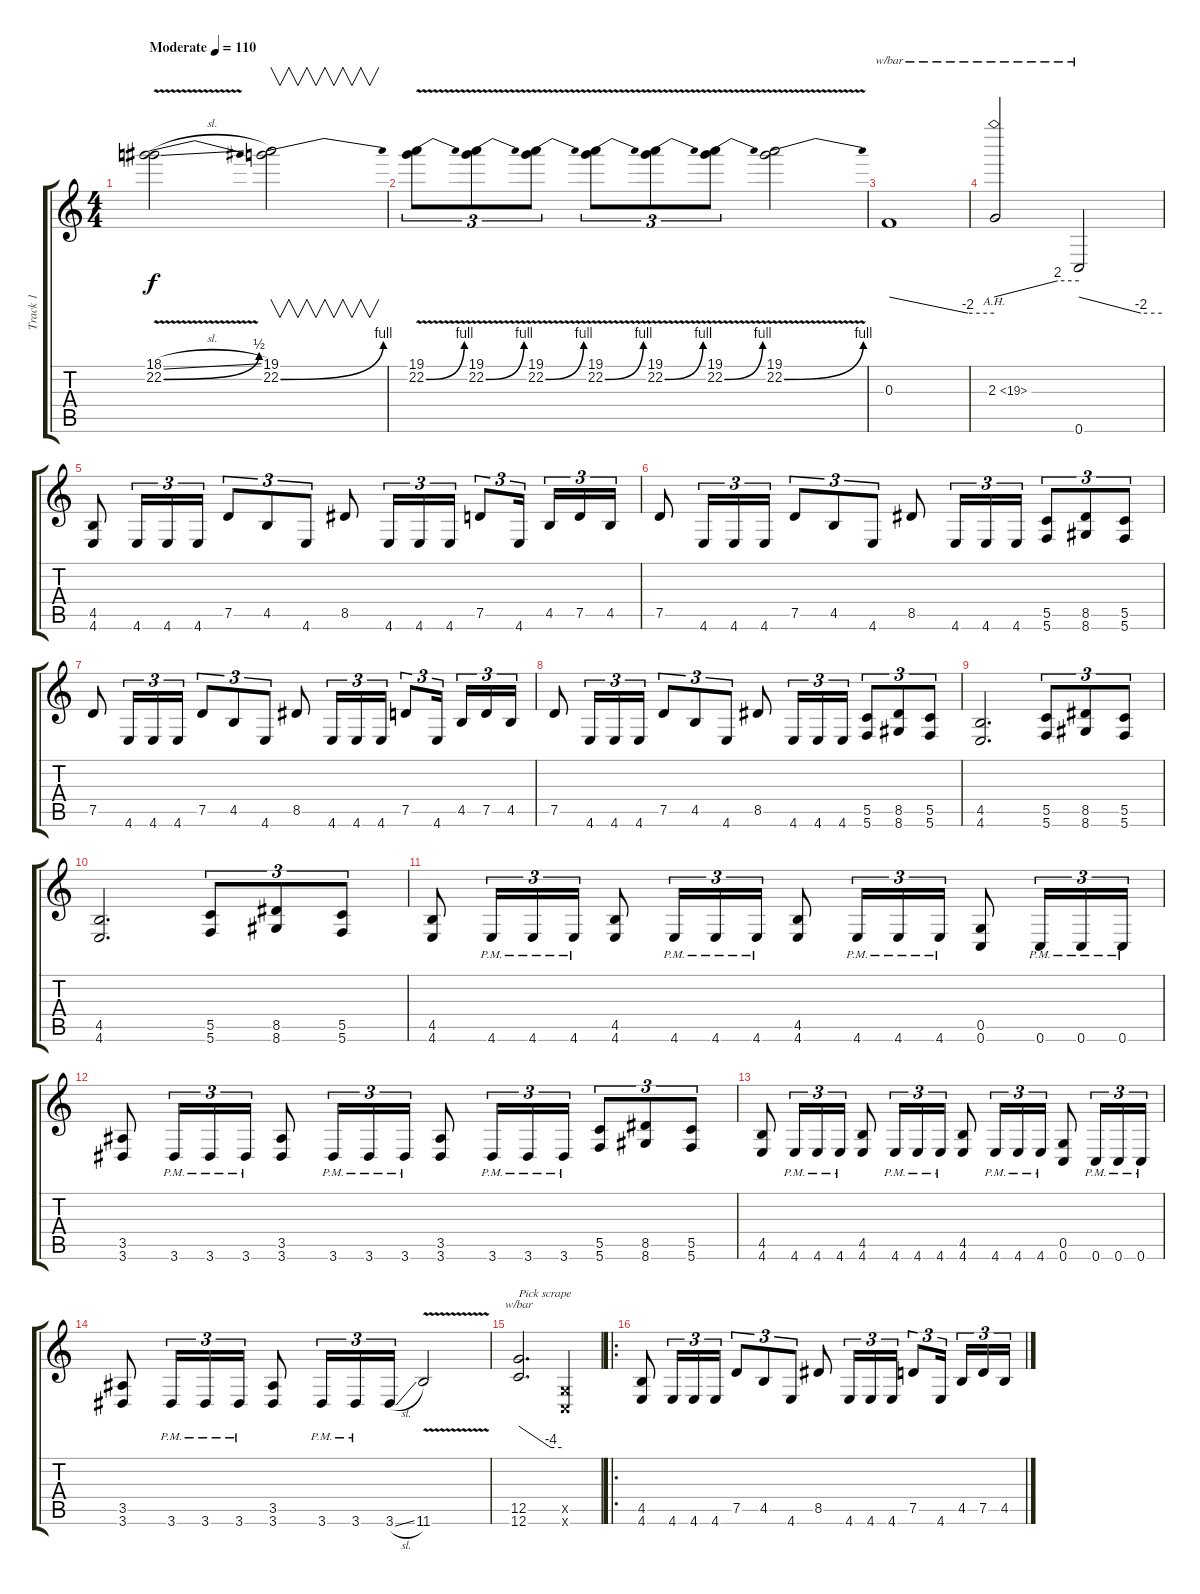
\track ("Track 1" "Track 1") {instrument distortionguitar}
\staff {score tabs}
\tuning (D4 A3 F3 C3 G2 C2) {hide}
\ts (4 4)
\tempo (110 "Moderate")
\clef g2
\ks c
(18.1{sl} 22.2{be (bend 0 0 60 2) v}).2{dy f instrument distortionguitar} (19.1 22.2{be (bend 0 0 60 4)}).2{v} |
(19.1 22.2{be (bend 0 0 60 4) v}).8{tu (3 2)} (19.1 22.2{be (bend 0 0 60 4) v}).8{tu (3 2)} (19.1 22.2{be (bend 0 0 60 4) v}).8{tu (3 2)} (19.1 22.2{be (bend 0 0 60 4) v}).8{tu (3 2)} (19.1 22.2{be (bend 0 0 60 4) v}).8{tu (3 2)} (19.1 22.2{be (bend 0 0 60 4) v}).8{tu (3 2)} (19.1 22.2{be (bend 0 0 60 4) v}).2 |
0.3.1{tbe (custom default 0 0 45 -8 60 -8)} |
2.3{ah 17}.2{tbe (custom default 0 0 45 8 60 8)} 0.6.2{tbe (custom default 0 0 45 -8 60 -8)} |
(4.5 4.6).8 4.6.16{tu (3 2)} 4.6.16{tu (3 2)} 4.6.16{tu (3 2)} 7.5.8{tu (3 2)} 4.5.8{tu (3 2)} 4.6.8{tu (3 2)} 8.5.8 4.6.16{tu (3 2)} 4.6.16{tu (3 2)} 4.6.16{tu (3 2)} 7.5.8{tu (3 2)} 4.6.16{tu (3 2) beam splitsecondary} 4.5.16{tu (3 2)} 7.5.16{tu (3 2)} 4.5.16{tu (3 2)} |
7.5.8 4.6.16{tu (3 2)} 4.6.16{tu (3 2)} 4.6.16{tu (3 2)} 7.5.8{tu (3 2)} 4.5.8{tu (3 2)} 4.6.8{tu (3 2)} 8.5.8 4.6.16{tu (3 2)} 4.6.16{tu (3 2)} 4.6.16{tu (3 2)} (5.5 5.6).8{tu (3 2)} (8.5 8.6).8{tu (3 2)} (5.5 5.6).8{tu (3 2)} |
7.5.8 4.6.16{tu (3 2)} 4.6.16{tu (3 2)} 4.6.16{tu (3 2)} 7.5.8{tu (3 2)} 4.5.8{tu (3 2)} 4.6.8{tu (3 2)} 8.5.8 4.6.16{tu (3 2)} 4.6.16{tu (3 2)} 4.6.16{tu (3 2)} 7.5.8{tu (3 2)} 4.6.16{tu (3 2) beam splitsecondary} 4.5.16{tu (3 2)} 7.5.16{tu (3 2)} 4.5.16{tu (3 2)} |
7.5.8 4.6.16{tu (3 2)} 4.6.16{tu (3 2)} 4.6.16{tu (3 2)} 7.5.8{tu (3 2)} 4.5.8{tu (3 2)} 4.6.8{tu (3 2)} 8.5.8 4.6.16{tu (3 2)} 4.6.16{tu (3 2)} 4.6.16{tu (3 2)} (5.5 5.6).8{tu (3 2)} (8.5 8.6).8{tu (3 2)} (5.5 5.6).8{tu (3 2)} |
(4.5 4.6).2{d} (5.5 5.6).8{tu (3 2)} (8.5 8.6).8{tu (3 2)} (5.5 5.6).8{tu (3 2)} |
(4.5 4.6).2{d} (5.5 5.6).8{tu (3 2)} (8.5 8.6).8{tu (3 2)} (5.5 5.6).8{tu (3 2)} |
(4.5 4.6).8 4.6{pm}.16{tu (3 2)} 4.6{pm}.16{tu (3 2)} 4.6{pm}.16{tu (3 2)} (4.5 4.6).8 4.6{pm}.16{tu (3 2)} 4.6{pm}.16{tu (3 2)} 4.6{pm}.16{tu (3 2)} (4.5 4.6).8 4.6{pm}.16{tu (3 2)} 4.6{pm}.16{tu (3 2)} 4.6{pm}.16{tu (3 2)} (0.5 0.6).8 0.6{pm}.16{tu (3 2)} 0.6{pm}.16{tu (3 2)} 0.6{pm}.16{tu (3 2)} |
(3.5 3.6).8 3.6{pm}.16{tu (3 2)} 3.6{pm}.16{tu (3 2)} 3.6{pm}.16{tu (3 2)} (3.5 3.6).8 3.6{pm}.16{tu (3 2)} 3.6{pm}.16{tu (3 2)} 3.6{pm}.16{tu (3 2)} (3.5 3.6).8 3.6{pm}.16{tu (3 2)} 3.6{pm}.16{tu (3 2)} 3.6{pm}.16{tu (3 2)} (5.5 5.6).8{tu (3 2)} (8.5 8.6).8{tu (3 2)} (5.5 5.6).8{tu (3 2)} |
(4.5 4.6).8 4.6{pm}.16{tu (3 2)} 4.6{pm}.16{tu (3 2)} 4.6{pm}.16{tu (3 2)} (4.5 4.6).8 4.6{pm}.16{tu (3 2)} 4.6{pm}.16{tu (3 2)} 4.6{pm}.16{tu (3 2)} (4.5 4.6).8 4.6{pm}.16{tu (3 2)} 4.6{pm}.16{tu (3 2)} 4.6{pm}.16{tu (3 2)} (0.5 0.6).8 0.6{pm}.16{tu (3 2)} 0.6{pm}.16{tu (3 2)} 0.6{pm}.16{tu (3 2)} |
(3.5 3.6).8 3.6{pm}.16{tu (3 2)} 3.6{pm}.16{tu (3 2)} 3.6{pm}.16{tu (3 2)} (3.5 3.6).8 3.6{pm}.16{tu (3 2)} 3.6{pm}.16{tu (3 2)} 3.6{sl}.16{tu (3 2)} 11.6{v}.2 |
(12.5 12.6).2{d tbe (custom default 0 0 45 -16 60 -16) txt "Pick scrape"} (0.5{x} 0.6{x}).4 |
\ro
(4.5 4.6).8{balance 8} 4.6.16{tu (3 2)} 4.6.16{tu (3 2)} 4.6.16{tu (3 2)} 7.5.8{tu (3 2)} 4.5.8{tu (3 2)} 4.6.8{tu (3 2)} 8.5.8 4.6.16{tu (3 2)} 4.6.16{tu (3 2)} 4.6.16{tu (3 2)} 7.5.8{tu (3 2)} 4.6.16{tu (3 2) beam splitsecondary} 4.5.16{tu (3 2)} 7.5.16{tu (3 2)} 4.5.16{tu (3 2)}
